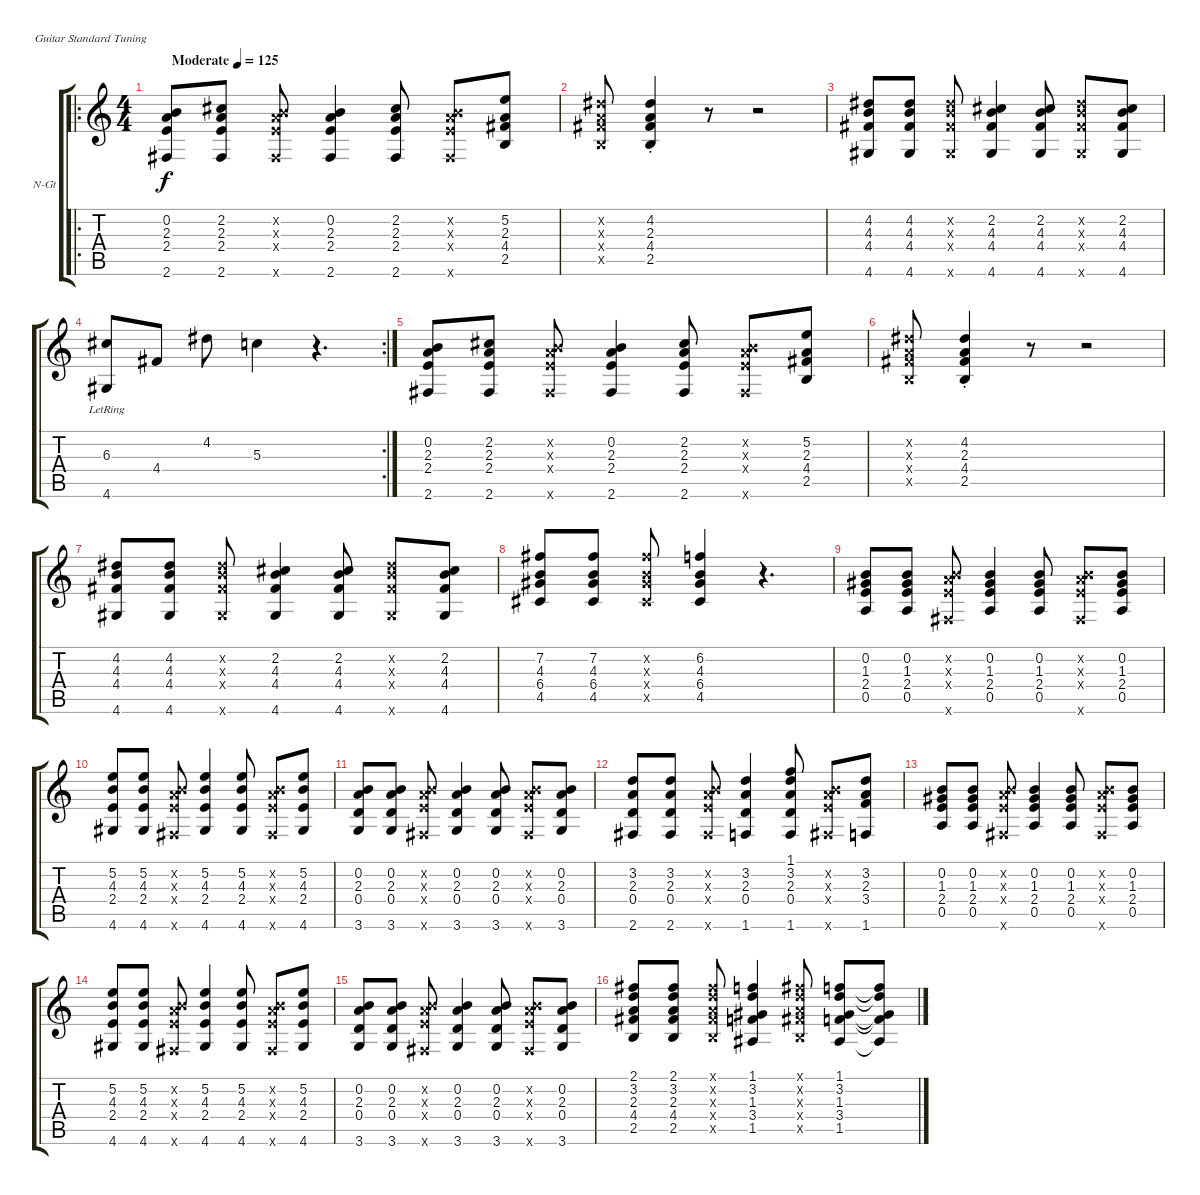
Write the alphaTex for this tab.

\bracketExtendMode groupsimilarinstruments
\firstSystemTrackNameOrientation horizontal
\otherSystemsTrackNameOrientation horizontal
\track ("Pista 1" "N-Gt") {instrument acousticguitarnylon}
\staff {score tabs}
\tuning (E4 B3 G3 D3 A2 E2)
\ro
\ts (4 4)
\beaming (8 2 2 2 2)
\tempo (125 "Moderate")
\clef g2
\ks c
(0.2 2.3 2.4 2.6).8{dy f instrument acousticguitarnylon} (2.2 2.3 2.4 2.6).8 (0.2{x} 2.3{x} 2.4{x} 2.6{x}).8 (0.2 2.3 2.4 2.6).4 (2.2 2.3 2.4 2.6).8 (0.2{x} 2.3{x} 2.4{x} 2.6{x}).8 (5.2 2.3 4.4 2.5).8 |
(4.2{x} 2.3{x} 4.4{x} 2.5{x}).8 (4.2 2.3{st} 4.4 2.5).4 r.8 r.2 |
(4.2 4.3 4.4 4.6).8 (4.2 4.3 4.4 4.6).8 (4.2{x} 4.3{x} 4.4{x} 4.6{x}).8 (2.2 4.3 4.4 4.6).4 (2.2 4.3 4.4 4.6).8 (4.2{x} 4.3{x} 4.4{x} 4.6{x}).8 (2.2 4.3 4.4 4.6).8 |
\rc 2
(6.3 4.6{lr}).8 4.4.8 4.2.8 5.3.4 r.4{d} |
(0.2 2.3 2.4 2.6).8 (2.2 2.3 2.4 2.6).8 (0.2{x} 2.3{x} 2.4{x} 2.6{x}).8 (0.2 2.3 2.4 2.6).4 (2.2 2.3 2.4 2.6).8 (0.2{x} 2.3{x} 2.4{x} 2.6{x}).8 (5.2 2.3 4.4 2.5).8 |
(4.2{x} 2.3{x} 4.4{x} 2.5{x}).8 (4.2 2.3{st} 4.4 2.5).4 r.8 r.2 |
(4.2 4.3 4.4 4.6).8 (4.2 4.3 4.4 4.6).8 (4.2{x} 4.3{x} 4.4{x} 4.6{x}).8 (2.2 4.3 4.4 4.6).4 (2.2 4.3 4.4 4.6).8 (4.2{x} 4.3{x} 4.4{x} 4.6{x}).8 (2.2 4.3 4.4 4.6).8 |
(7.2 4.3 6.4 4.5).8 (7.2 4.3 6.4 4.5).8 (7.2{x} 4.3{x} 6.4{x} 4.5{x}).8 (6.2 4.3 6.4 4.5).4 r.4{d} |
(0.2 1.3 2.4 0.5).8 (0.2 1.3 2.4 0.5).8 (0.2{x} 2.3{x} 2.4{x} 2.6{x}).8 (0.2 1.3 2.4 0.5).4 (0.2 1.3 2.4 0.5).8 (0.2{x} 2.3{x} 2.4{x} 2.6{x}).8 (0.2 1.3 2.4 0.5).8 |
(5.2 4.3 2.4 4.6).8 (5.2 4.3 2.4 4.6).8 (0.2{x} 2.3{x} 2.4{x} 2.6{x}).8 (5.2 4.3 2.4 4.6).4 (5.2 4.3 2.4 4.6).8 (0.2{x} 2.3{x} 2.4{x} 2.6{x}).8 (5.2 4.3 2.4 4.6).8 |
(0.2 2.3 0.4 3.6).8 (0.2 2.3 0.4 3.6).8 (0.2{x} 2.3{x} 2.4{x} 2.6{x}).8 (0.2 2.3 0.4 3.6).4 (0.2 2.3 0.4 3.6).8 (0.2{x} 2.3{x} 2.4{x} 2.6{x}).8 (0.2 2.3 0.4 3.6).8 |
(3.2 2.3 0.4 2.6).8 (3.2 2.3 0.4 2.6).8 (0.2{x} 2.3{x} 2.4{x} 2.6{x}).8 (3.2 2.3 0.4 1.6).4 (3.2 2.3 0.4 1.6 1.1).8 (0.2{x} 2.3{x} 2.4{x} 2.6{x}).8 (3.2 2.3 3.4 1.6).8 |
(0.2 1.3 2.4 0.5).8 (0.2 1.3 2.4 0.5).8 (0.2{x} 2.3{x} 2.4{x} 2.6{x}).8 (0.2 1.3 2.4 0.5).4 (0.2 1.3 2.4 0.5).8 (0.2{x} 2.3{x} 2.4{x} 2.6{x}).8 (0.2 1.3 2.4 0.5).8 |
(5.2 4.3 2.4 4.6).8 (5.2 4.3 2.4 4.6).8 (0.2{x} 2.3{x} 2.4{x} 2.6{x}).8 (5.2 4.3 2.4 4.6).4 (5.2 4.3 2.4 4.6).8 (0.2{x} 2.3{x} 2.4{x} 2.6{x}).8 (5.2 4.3 2.4 4.6).8 |
(0.2 2.3 0.4 3.6).8 (0.2 2.3 0.4 3.6).8 (0.2{x} 2.3{x} 2.4{x} 2.6{x}).8 (0.2 2.3 0.4 3.6).4 (0.2 2.3 0.4 3.6).8 (0.2{x} 2.3{x} 2.4{x} 2.6{x}).8 (0.2 2.3 0.4 3.6).8 |
(2.5 4.4 2.3 3.2 2.1).8 (2.5 4.4 2.3 3.2 2.1).8 (2.5{x} 4.4{x} 2.3{x} 3.2{x} 2.1{x}).8 (1.5 3.4 1.3 3.2 1.1).4 (2.5{x} 4.4{x} 2.3{x} 3.2{x} 2.1{x}).8 (1.5 3.4 1.3 3.2 1.1).8 (1.5{t} 3.4{t} 1.3{t} 3.2{t} 1.1{t}).8
